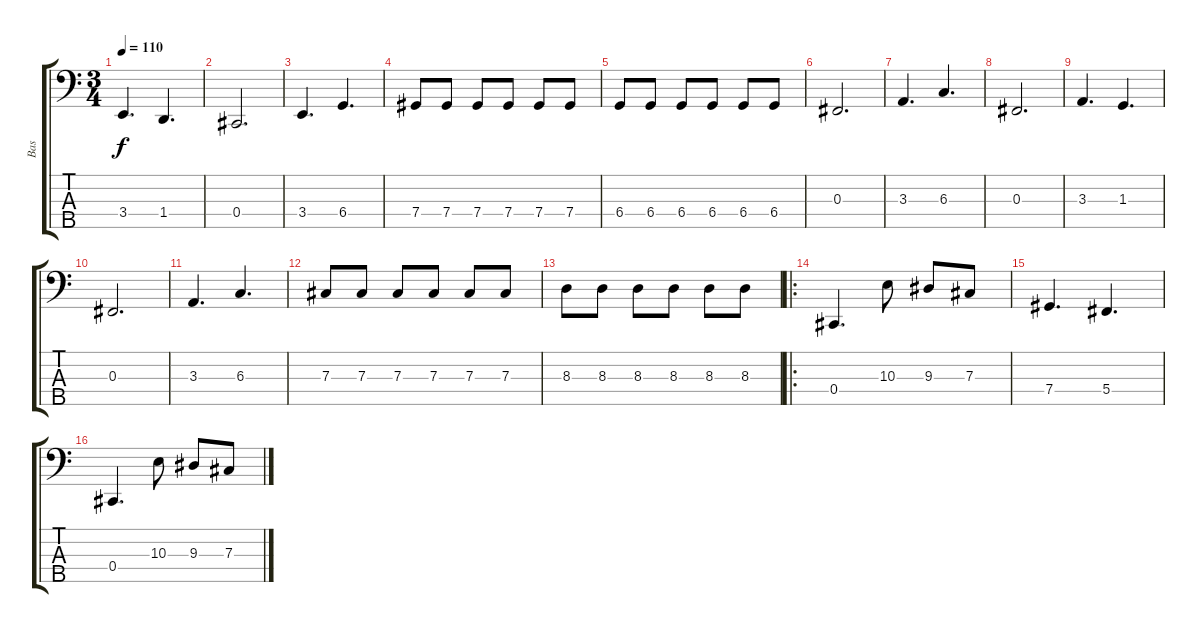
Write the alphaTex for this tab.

\track ("Bas" "Bas") {instrument electricbassfinger}
\staff {score tabs}
\tuning (E2 B1 Gb1 Db1 Ab0) {hide}
\ts (3 4)
\tempo 110
\clef f4
\ks c
3.4.4{d dy f} 1.4.4{d} |
0.4.2{d} |
3.4.4{d} 6.4.4{d} |
7.4.8 7.4.8 7.4.8 7.4.8 7.4.8 7.4.8 |
6.4.8 6.4.8 6.4.8 6.4.8 6.4.8 6.4.8 |
0.3.2{d} |
3.3.4{d} 6.3.4{d} |
0.3.2{d} |
3.3.4{d} 1.3.4{d} |
0.3.2{d} |
3.3.4{d} 6.3.4{d} |
7.3.8 7.3.8 7.3.8 7.3.8 7.3.8 7.3.8 |
8.3.8 8.3.8 8.3.8 8.3.8 8.3.8 8.3.8 |
\ro
0.4.4{d} 10.3.8 9.3.8 7.3.8 |
7.4.4{d} 5.4.4{d} |
0.4.4{d} 10.3.8 9.3.8 7.3.8
